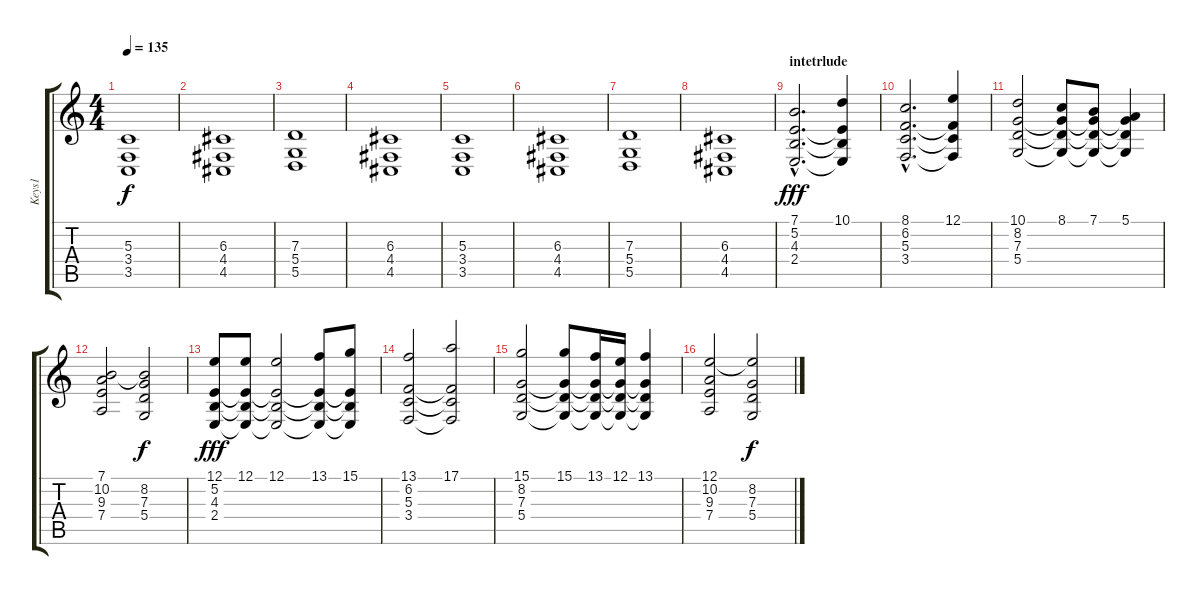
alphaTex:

\track ("Keys1" "Keys1") {instrument stringensemble1}
\staff {score tabs}
\tuning (E4 B3 G3 D3 A2 E2) {hide}
\ts (4 4)
\tempo 135
\clef g2
\ks c
(5.3 3.4 3.5).1{dy f} |
(6.3 4.4 4.5).1 |
(7.3 5.4 5.5).1 |
(6.3 4.4 4.5).1 |
(5.3 3.4 3.5).1 |
(6.3 4.4 4.5).1 |
(7.3 5.4 5.5).1 |
(6.3 4.4 4.5).1 |
\section ("" "intetrlude")
(7.1{hac} 5.2{hac} 4.3{hac} 2.4{hac}).2{d dy fff volume 7 instrument stringensemble1} (10.1 5.2{t} 4.3{t} 2.4{t}).4 |
(8.1{hac} 6.2{hac} 5.3{hac} 3.4{hac}).2{d} (12.1 6.2{t} 5.3{t} 3.4{t}).4 |
(10.1 8.2 7.3 5.4).2 (8.1 8.2{t} 7.3{t} 5.4{t}).8 (7.1 8.2{t} 7.3{t} 5.4{t}).8 (5.1 8.2{t} 7.3{t} 5.4{t}).4 |
(7.1 10.2 9.3 7.4).2 (7.1{t} 8.2 7.3 5.4).2{dy f} |
(12.1 5.2 4.3 2.4).8{dy fff} (12.1 5.2{t} 4.3{t} 2.4{t}).8 (12.1 5.2{t} 4.3{t} 2.4{t}).2 (13.1 5.2{t} 4.3{t} 2.4{t}).8 (15.1 5.2{t} 4.3{t} 2.4{t}).8 |
(13.1 6.2 5.3 3.4).2 (17.1 6.2{t} 5.3{t} 3.4{t}).2 |
(15.1 8.2 7.3 5.4).2 (15.1 8.2{t} 7.3{t} 5.4{t}).8 (13.1 8.2{t} 7.3{t} 5.4{t}).16 (12.1 8.2{t} 7.3{t} 5.4{t}).16 (13.1 8.2{t} 7.3{t} 5.4{t}).4 |
(12.1 10.2 9.3 7.4).2 (12.1{t} 8.2 7.3 5.4).2{dy f}
